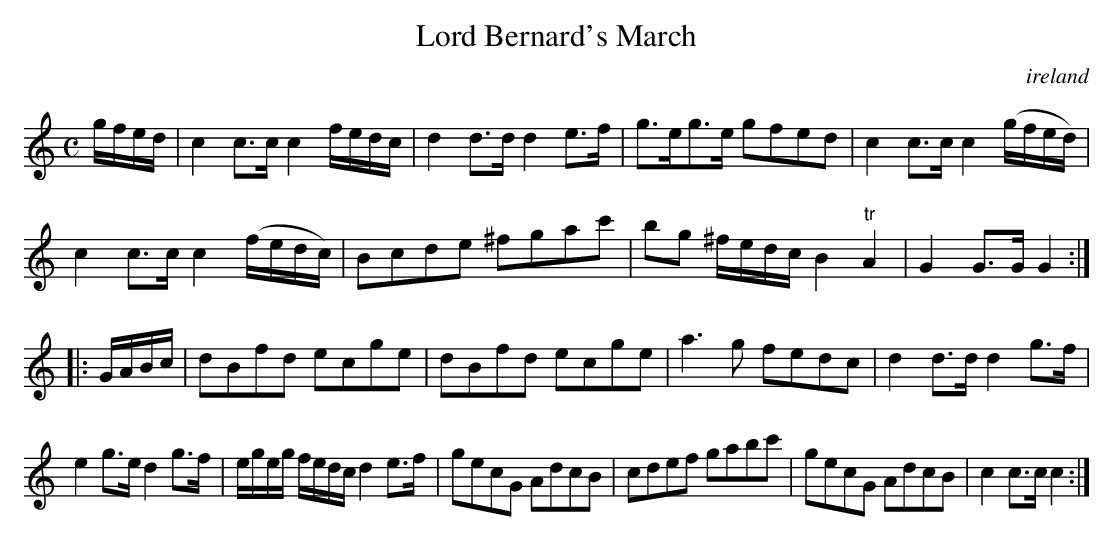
X:1
T:Lord Bernard's March
O:ireland
M:C
K:C
g/f/e/d/|\
c2c>c c2f/e/d/c/| d2d>d d2e>f| g>eg>e gfed| c2c>c c2(g/f/e/d/)|
c2c>c c2(f/e/d/c/)| Bcde ^fgac'| bg ^f/e/d/c/ B2"tr"A2| G2G>G G2::
G/A/B/c/| \
dBfd ecge| dBfd ecge|a3g fedc| d2d>d d2g>f|
e2g>e d2g>f| e/g/e/g/ f/e/d/c/ d2e>f| gecG AdcB| cdef gabc'|\
gecG AdcB| c2c>c c2:|
